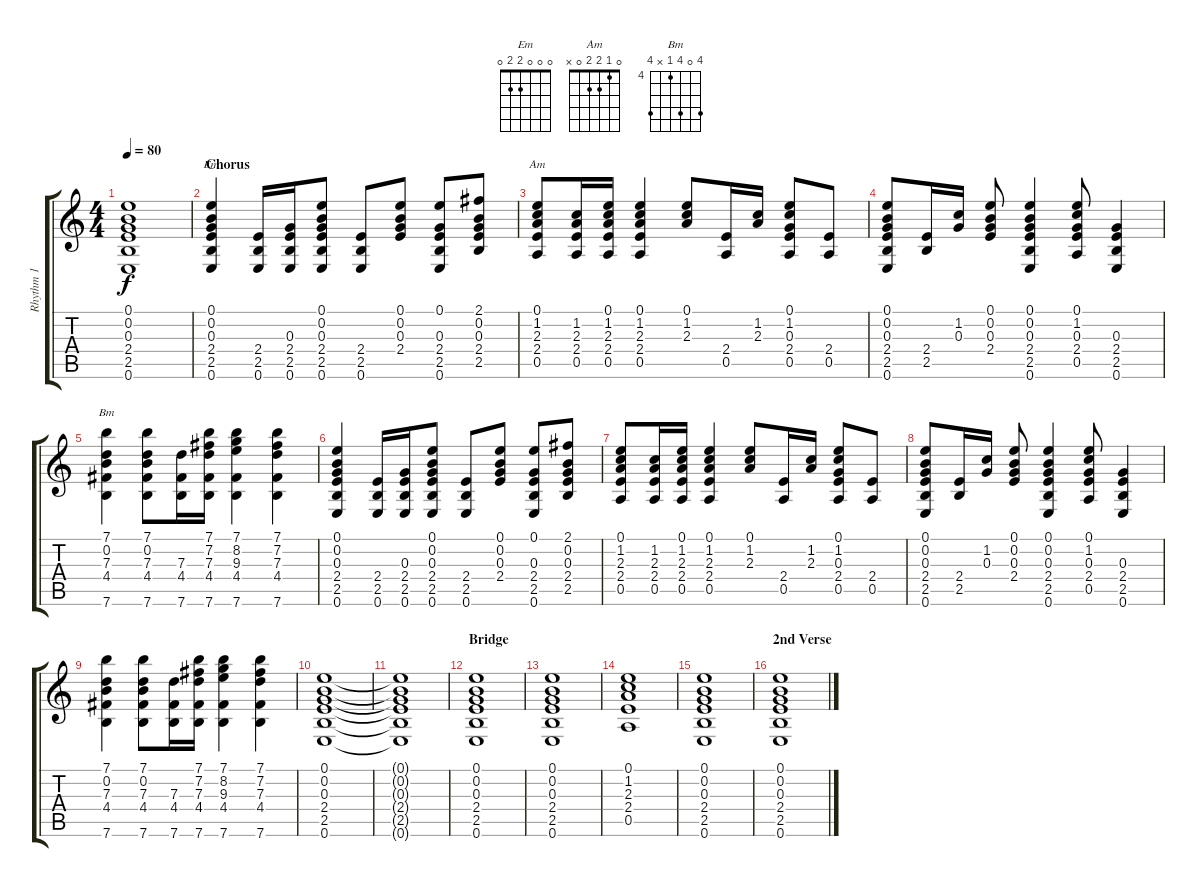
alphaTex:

\track ("Rhythm 1" "Rhythm 1") {instrument acousticguitarnylon}
\staff {score tabs}
\tuning (E4 B3 G3 D3 A2 E2) {hide}
\chord ("Em" 0 0 0 2 2 0)
\chord ("Am" 0 1 2 2 0 x)
\chord ("Bm" 7 0 7 4 x 7) {firstfret 4}
\ts (4 4)
\tempo 80
\clef g2
\ks c
(0.1{t} 0.2{t} 0.3{t} 2.4{t} 2.5{t} 0.6{t}).1{dy f} |
\section ("" "Chorus")
(0.1 0.2 0.3 2.4 2.5 0.6).4{ch "Em"} (2.4 2.5 0.6).16 (0.3 2.4 2.5 0.6).16 (0.1 0.2 0.3 2.4 2.5 0.6).8 (2.4 2.5 0.6).8 (0.1 0.2 0.3 2.4).8 (0.1 0.3 2.4 2.5 0.6).8 (2.1 0.2 0.3 2.4 2.5).8 |
(0.1 1.2 2.3 2.4 0.5).8{ch "Am"} (1.2 2.3 2.4 0.5).16 (0.1 1.2 2.3 2.4 0.5).16 (0.1 1.2 2.3 2.4 0.5).4 (0.1 1.2 2.3).8 (2.4 0.5).16 (1.2 2.3).16 (0.1 1.2 0.3 2.4 0.5).8 (2.4 0.5).8 |
(0.1 0.2 0.3 2.4 2.5 0.6).8 (2.4 2.5).16 (1.2 0.3).16 (0.1 0.2 0.3 2.4).8 (0.1 0.2 0.3 2.4 2.5 0.6).4 (0.1 1.2 0.3 2.4 0.5).8 (0.3 2.4 2.5 0.6).4 |
(7.1 0.2 7.3 4.4 7.6).4{ch "Bm"} (7.1 0.2 7.3 4.4 7.6).8 (7.3 4.4 7.6).16 (7.1 7.2 7.3 4.4 7.6).16 (7.1 8.2 9.3 4.4 7.6).4 (7.1 7.2 7.3 4.4 7.6).4 |
(0.1 0.2 0.3 2.4 2.5 0.6).4 (2.4 2.5 0.6).16 (0.3 2.4 2.5 0.6).16 (0.1 0.2 0.3 2.4 2.5 0.6).8 (2.4 2.5 0.6).8 (0.1 0.2 0.3 2.4).8 (0.1 0.3 2.4 2.5 0.6).8 (2.1 0.2 0.3 2.4 2.5).8 |
(0.1 1.2 2.3 2.4 0.5).8 (1.2 2.3 2.4 0.5).16 (0.1 1.2 2.3 2.4 0.5).16 (0.1 1.2 2.3 2.4 0.5).4 (0.1 1.2 2.3).8 (2.4 0.5).16 (1.2 2.3).16 (0.1 1.2 0.3 2.4 0.5).8 (2.4 0.5).8 |
(0.1 0.2 0.3 2.4 2.5 0.6).8 (2.4 2.5).16 (1.2 0.3).16 (0.1 0.2 0.3 2.4).8 (0.1 0.2 0.3 2.4 2.5 0.6).4 (0.1 1.2 0.3 2.4 0.5).8 (0.3 2.4 2.5 0.6).4 |
(7.1 0.2 7.3 4.4 7.6).4 (7.1 0.2 7.3 4.4 7.6).8 (7.3 4.4 7.6).16 (7.1 7.2 7.3 4.4 7.6).16 (7.1 8.2 9.3 4.4 7.6).4 (7.1 7.2 7.3 4.4 7.6).4 |
(0.1 0.2 0.3 2.4 2.5 0.6).1 |
(0.1{t} 0.2{t} 0.3{t} 2.4{t} 2.5{t} 0.6{t}).1 |
\section ("" "Bridge")
(0.1 0.2 0.3 2.4 2.5 0.6).1 |
(0.1 0.2 0.3 2.4 2.5 0.6).1 |
(0.1 1.2 2.3 2.4 0.5).1 |
(0.1 0.2 0.3 2.4 2.5 0.6).1 |
\section ("" "2nd Verse")
(0.1 0.2 0.3 2.4 2.5 0.6).1
